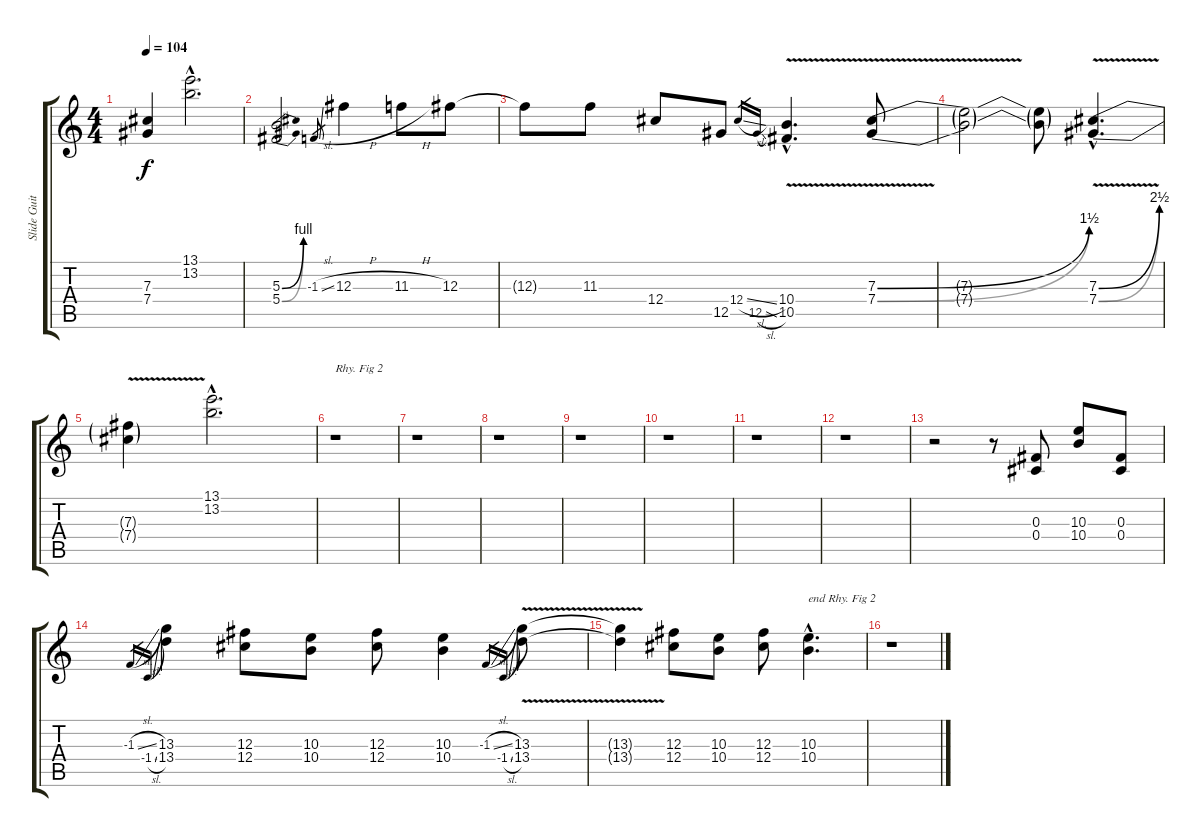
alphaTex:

\track ("Slide Guitar" "Slide Guit") {instrument overdrivenguitar}
\staff {score tabs}
\tuning (Eb4 Bb3 Gb3 Db3 Ab2 Eb2) {hide}
\ts (4 4)
\tempo 104
\clef g2
\ks c
(7.3{t} 7.4{t}).4{dy f} (13.1{hac} 13.2{hac}).2{d} |
(5.3{be (bend 0 0 60 4)} 5.4{be (bend 0 0 60 4)}).2 -1.3{sl}.8{gr} 12.3{h}.4 11.3{h}.8 12.3.8 |
12.3{t}.8 11.3.8 12.4.8 12.5.8 12.4{sl}.16{gr} 12.5{sl}.16{gr} (10.4{v hac} 10.5{v hac}).4{d} (7.3{be (bend 0 0 60 6) v} 7.4{be (bend 0 0 60 6) v}).8 |
(7.3{t} 7.4{t}).2 (7.3{t} 7.4{t}).8 (7.3{be (bend 0 0 60 10) v hac} 7.4{be (bend 0 0 60 10) v hac}).4{d} |
(7.3{t} 7.4{t}).4 (13.1{hac} 13.2{hac}).2{d} |
r.1{txt "Rhy. Fig 2"} |
r.1 |
r.1 |
r.1 |
r.1 |
r.1 |
r.1 |
r.2 r.8 (0.3 0.4).8 (10.3 10.4).8 (0.3 0.4).8 |
-1.3{sl}.16{gr} -1.4{sl}.16{gr} (13.3 13.4).4 (12.3 12.4).8 (10.3 10.4).8 (12.3 12.4).8 (10.3 10.4).4 -1.3{sl}.16{gr} -1.4{sl}.16{gr} (13.3{v} 13.4{v}).8 |
(13.3{t} 13.4{t}).4 (12.3 12.4).8 (10.3 10.4).8 (12.3 12.4).8 (10.3{hac} 10.4{hac}).4{d txt "end Rhy. Fig 2"} |
r.1
